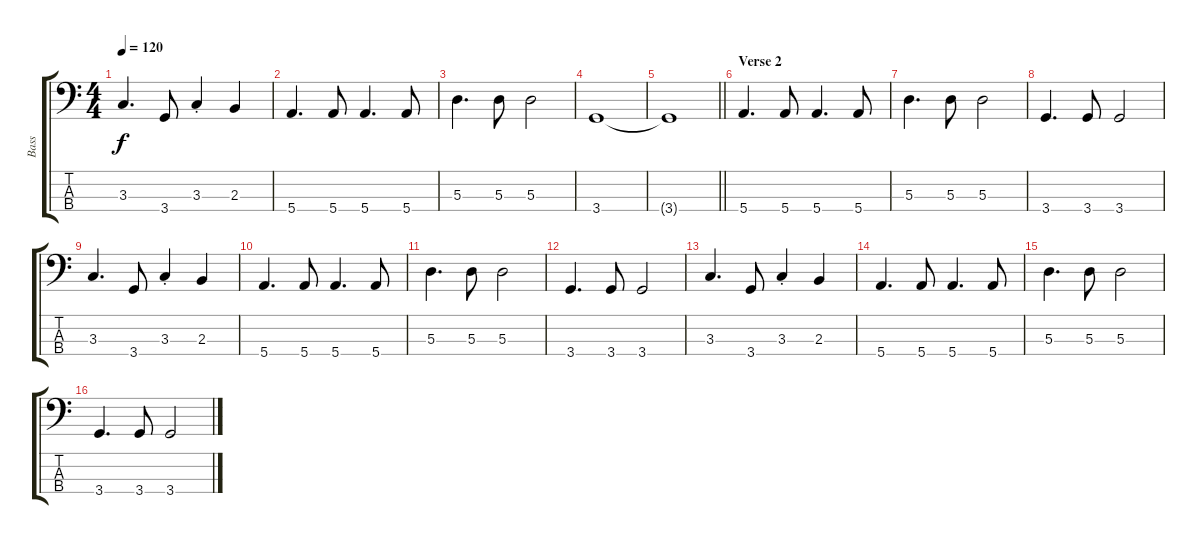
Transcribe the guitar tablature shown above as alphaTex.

\track ("Bass" "Bass") {instrument electricbassfinger}
\staff {score tabs}
\tuning (G2 D2 A1 E1) {hide}
\ts (4 4)
\tempo 120
\clef f4
\ks c
3.3.4{d dy f} 3.4.8 3.3{st}.4 2.3.4 |
5.4.4{d} 5.4.8 5.4.4{d} 5.4.8 |
5.3.4{d} 5.3.8 5.3.2 |
3.4.1 |
\barLineRight lightlight
3.4{t}.1 |
\section ("" "Verse 2")
5.4.4{d} 5.4.8 5.4.4{d} 5.4.8 |
5.3.4{d} 5.3.8 5.3.2 |
3.4.4{d} 3.4.8 3.4.2 |
3.3.4{d} 3.4.8 3.3{st}.4 2.3.4 |
5.4.4{d} 5.4.8 5.4.4{d} 5.4.8 |
5.3.4{d} 5.3.8 5.3.2 |
3.4.4{d} 3.4.8 3.4.2 |
3.3.4{d} 3.4.8 3.3{st}.4 2.3.4 |
5.4.4{d} 5.4.8 5.4.4{d} 5.4.8 |
5.3.4{d} 5.3.8 5.3.2 |
3.4.4{d} 3.4.8 3.4.2
